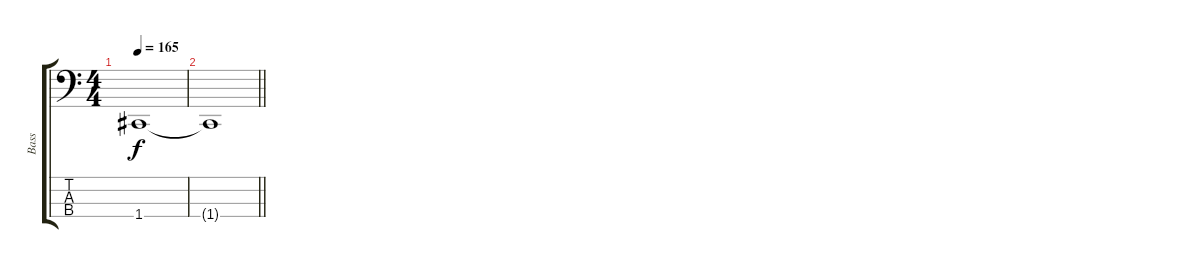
\track ("Bass" "Bass") {instrument electricbassfinger}
\staff {score tabs}
\tuning (F2 C2 G1 C1) {hide}
\ts (4 4)
\tempo 165
\clef f4
\ks c
1.4{t}.1{dy f volume 9} |
\barLineRight lightlight
1.4{t}.1{volume 0}
